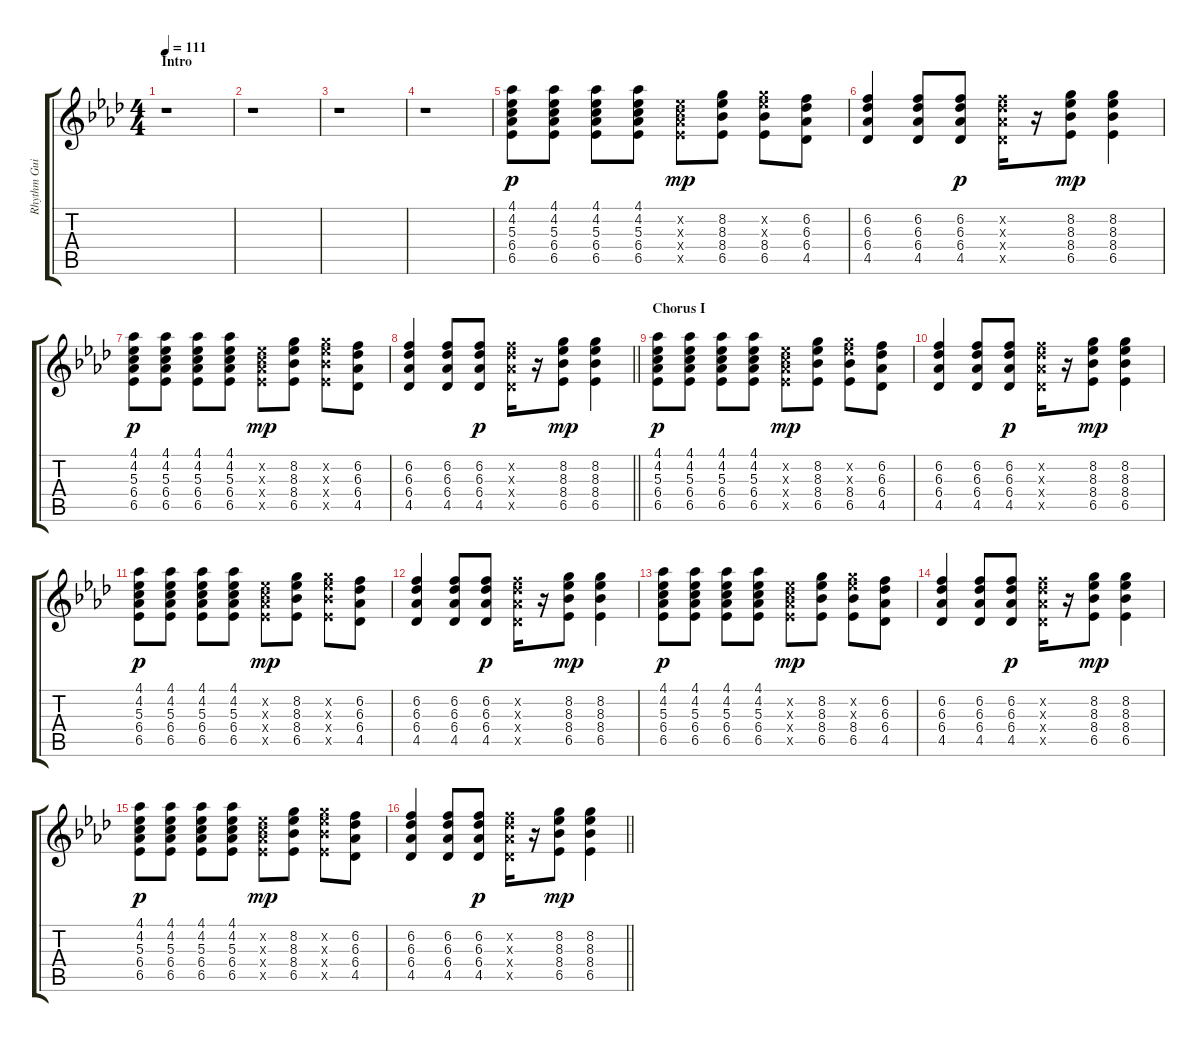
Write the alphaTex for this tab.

\track ("Rhythm Guitar" "Rhythm Gui") {instrument acousticguitarsteel}
\staff {score tabs}
\tuning (E4 B3 G3 D3 A2 E2) {hide}
\ts (4 4)
\section ("" "Intro")
\tempo 111
\clef g2
\ks ab
r.1{dy p instrument acousticguitarsteel} |
r.1 |
r.1 |
r.1 |
(4.1 4.2 5.3 6.4 6.5).8 (4.1 4.2 5.3 6.4 6.5).8 (4.1 4.2 5.3 6.4 6.5).8 (4.1 4.2 5.3 6.4 6.5).8 (4.2{x} 5.3{x} 6.4{x} 6.5{x}).8{dy mp} (8.2 8.3 8.4 6.5).8 (8.2{x} 8.3{x} 8.4 6.5).8 (6.2 6.3 6.4 4.5).8 |
(6.2 6.3 6.4 4.5).4 (6.2 6.3 6.4 4.5).8 (6.2 6.3 6.4 4.5).8{dy p} (6.2{x} 6.3{x} 6.4{x} 4.5{x}).16 r.16 (8.2 8.3 8.4 6.5).8{dy mp} (8.2 8.3 8.4 6.5).4 |
(4.1 4.2 5.3 6.4 6.5).8{dy p} (4.1 4.2 5.3 6.4 6.5).8 (4.1 4.2 5.3 6.4 6.5).8 (4.1 4.2 5.3 6.4 6.5).8 (4.2{x} 5.3{x} 6.4{x} 6.5{x}).8{dy mp} (8.2 8.3 8.4 6.5).8 (8.2{x} 8.3{x} 8.4{x} 6.5{x}).8 (6.2 6.3 6.4 4.5).8 |
\barLineRight lightlight
(6.2 6.3 6.4 4.5).4 (6.2 6.3 6.4 4.5).8 (6.2 6.3 6.4 4.5).8{dy p} (6.2{x} 6.3{x} 6.4{x} 4.5{x}).16 r.16 (8.2 8.3 8.4 6.5).8{dy mp} (8.2 8.3 8.4 6.5).4 |
\section ("" "Chorus I")
(4.1 4.2 5.3 6.4 6.5).8{dy p} (4.1 4.2 5.3 6.4 6.5).8 (4.1 4.2 5.3 6.4 6.5).8 (4.1 4.2 5.3 6.4 6.5).8 (4.2{x} 5.3{x} 6.4{x} 6.5{x}).8{dy mp} (8.2 8.3 8.4 6.5).8 (8.2{x} 8.3{x} 8.4 6.5).8 (6.2 6.3 6.4 4.5).8 |
(6.2 6.3 6.4 4.5).4 (6.2 6.3 6.4 4.5).8 (6.2 6.3 6.4 4.5).8{dy p} (6.2{x} 6.3{x} 6.4{x} 4.5{x}).16 r.16 (8.2 8.3 8.4 6.5).8{dy mp} (8.2 8.3 8.4 6.5).4 |
(4.1 4.2 5.3 6.4 6.5).8{dy p} (4.1 4.2 5.3 6.4 6.5).8 (4.1 4.2 5.3 6.4 6.5).8 (4.1 4.2 5.3 6.4 6.5).8 (4.2{x} 5.3{x} 6.4{x} 6.5{x}).8{dy mp} (8.2 8.3 8.4 6.5).8 (8.2{x} 8.3{x} 8.4{x} 6.5{x}).8 (6.2 6.3 6.4 4.5).8 |
(6.2 6.3 6.4 4.5).4 (6.2 6.3 6.4 4.5).8 (6.2 6.3 6.4 4.5).8{dy p} (6.2{x} 6.3{x} 6.4{x} 4.5{x}).16 r.16 (8.2 8.3 8.4 6.5).8{dy mp} (8.2 8.3 8.4 6.5).4 |
(4.1 4.2 5.3 6.4 6.5).8{dy p} (4.1 4.2 5.3 6.4 6.5).8 (4.1 4.2 5.3 6.4 6.5).8 (4.1 4.2 5.3 6.4 6.5).8 (4.2{x} 5.3{x} 6.4{x} 6.5{x}).8{dy mp} (8.2 8.3 8.4 6.5).8 (8.2{x} 8.3{x} 8.4 6.5).8 (6.2 6.3 6.4 4.5).8 |
(6.2 6.3 6.4 4.5).4 (6.2 6.3 6.4 4.5).8 (6.2 6.3 6.4 4.5).8{dy p} (6.2{x} 6.3{x} 6.4{x} 4.5{x}).16 r.16 (8.2 8.3 8.4 6.5).8{dy mp} (8.2 8.3 8.4 6.5).4 |
(4.1 4.2 5.3 6.4 6.5).8{dy p} (4.1 4.2 5.3 6.4 6.5).8 (4.1 4.2 5.3 6.4 6.5).8 (4.1 4.2 5.3 6.4 6.5).8 (4.2{x} 5.3{x} 6.4{x} 6.5{x}).8{dy mp} (8.2 8.3 8.4 6.5).8 (8.2{x} 8.3{x} 8.4{x} 6.5{x}).8 (6.2 6.3 6.4 4.5).8 |
\barLineRight lightlight
(6.2 6.3 6.4 4.5).4 (6.2 6.3 6.4 4.5).8 (6.2 6.3 6.4 4.5).8{dy p} (6.2{x} 6.3{x} 6.4{x} 4.5{x}).16 r.16 (8.2 8.3 8.4 6.5).8{dy mp} (8.2 8.3 8.4 6.5).4
